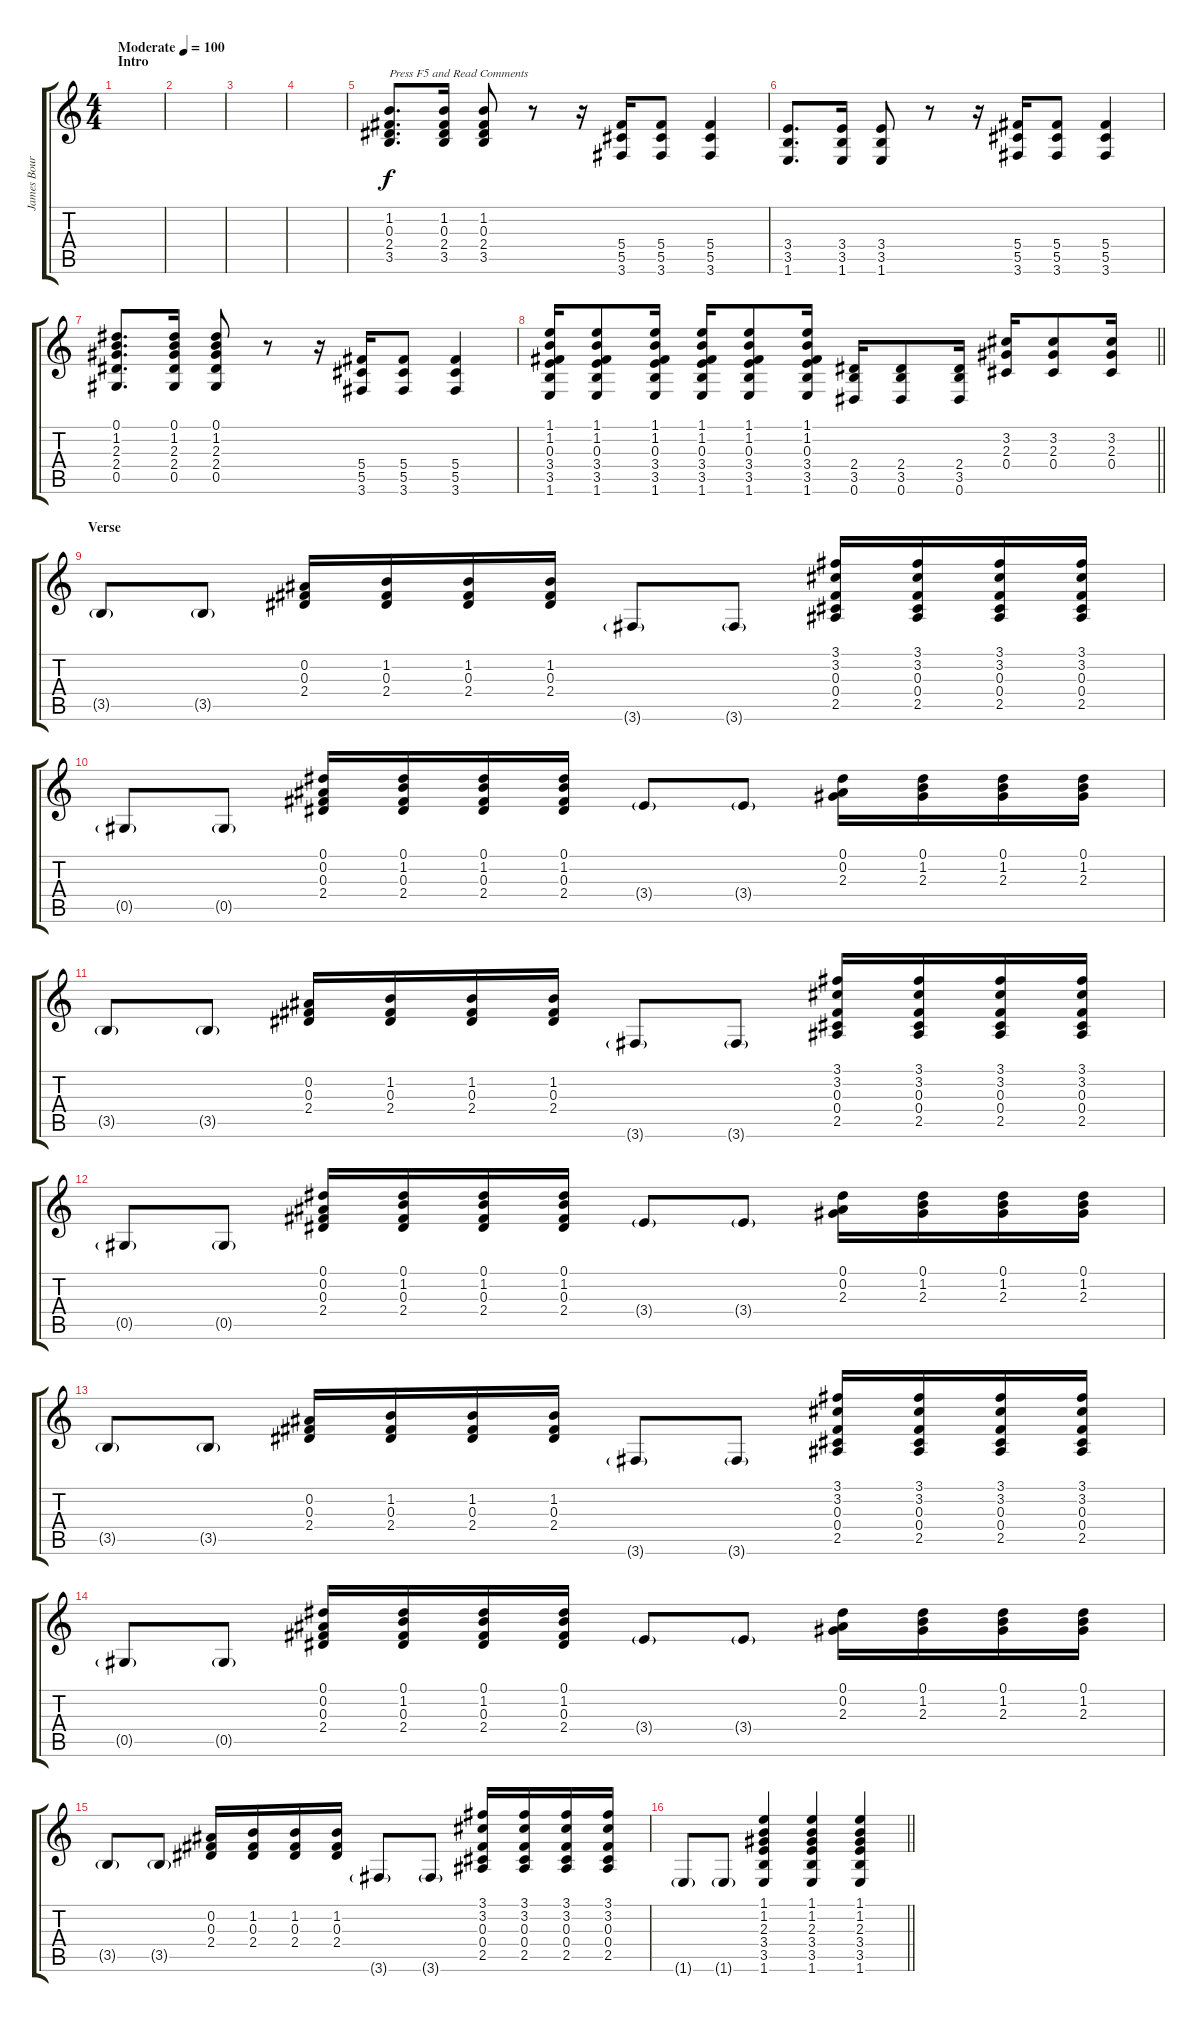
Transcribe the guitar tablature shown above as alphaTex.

\track ("James Bourne" "James Bour") {instrument distortionguitar}
\staff {score tabs}
\tuning (Eb4 Bb3 Gb3 Db3 Ab2 Eb2) {hide}
\ts (4 4)
\section ("" "Intro")
\tempo (100 "Moderate")
\clef g2
\ks c
|
|
|
|
(1.2 0.3 2.4 3.5).8{d txt "Press F5 and Read Comments"} (1.2 0.3 2.4 3.5).16 (1.2 0.3 2.4 3.5).8 r.8 r.16 (5.4 5.5 3.6).16 (5.4 5.5 3.6).8 (5.4 5.5 3.6).4 |
(3.4 3.5 1.6).8{d} (3.4 3.5 1.6).16 (3.4 3.5 1.6).8 r.8 r.16 (5.4 5.5 3.6).16 (5.4 5.5 3.6).8 (5.4 5.5 3.6).4 |
(0.1 1.2 2.3 2.4 0.5).8{d} (0.1 1.2 2.3 2.4 0.5).16 (0.1 1.2 2.3 2.4 0.5).8 r.8 r.16 (5.4 5.5 3.6).16 (5.4 5.5 3.6).8 (5.4 5.5 3.6).4 |
\barLineRight lightlight
(1.1 1.2 0.3 3.4 3.5 1.6).16 (1.1 1.2 0.3 3.4 3.5 1.6).8 (1.1 1.2 0.3 3.4 3.5 1.6).16 (1.1 1.2 0.3 3.4 3.5 1.6).16 (1.1 1.2 0.3 3.4 3.5 1.6).8 (1.1 1.2 0.3 3.4 3.5 1.6).16 (2.4 3.5 0.6).16 (2.4 3.5 0.6).8 (2.4 3.5 0.6).16 (3.2 2.3 0.4).16 (3.2 2.3 0.4).8 (3.2 2.3 0.4).16 |
\section ("" "Verse")
3.5{g}.8 3.5{g}.8 (0.2 0.3 2.4).16 (1.2 0.3 2.4).16 (1.2 0.3 2.4).16 (1.2 0.3 2.4).16 3.6{g}.8 3.6{g}.8 (3.1 3.2 0.3 0.4 2.5).16 (3.1 3.2 0.3 0.4 2.5).16 (3.1 3.2 0.3 0.4 2.5).16 (3.1 3.2 0.3 0.4 2.5).16 |
0.5{g}.8 0.5{g}.8 (0.1 0.2 0.3 2.4).16 (0.1 1.2 0.3 2.4).16 (0.1 1.2 0.3 2.4).16 (0.1 1.2 0.3 2.4).16 3.4{g}.8 3.4{g}.8 (0.1 0.2 2.3).16 (0.1 1.2 2.3).16 (0.1 1.2 2.3).16 (0.1 1.2 2.3).16 |
3.5{g}.8 3.5{g}.8 (0.2 0.3 2.4).16 (1.2 0.3 2.4).16 (1.2 0.3 2.4).16 (1.2 0.3 2.4).16 3.6{g}.8 3.6{g}.8 (3.1 3.2 0.3 0.4 2.5).16 (3.1 3.2 0.3 0.4 2.5).16 (3.1 3.2 0.3 0.4 2.5).16 (3.1 3.2 0.3 0.4 2.5).16 |
0.5{g}.8 0.5{g}.8 (0.1 0.2 0.3 2.4).16 (0.1 1.2 0.3 2.4).16 (0.1 1.2 0.3 2.4).16 (0.1 1.2 0.3 2.4).16 3.4{g}.8 3.4{g}.8 (0.1 0.2 2.3).16 (0.1 1.2 2.3).16 (0.1 1.2 2.3).16 (0.1 1.2 2.3).16 |
3.5{g}.8 3.5{g}.8 (0.2 0.3 2.4).16 (1.2 0.3 2.4).16 (1.2 0.3 2.4).16 (1.2 0.3 2.4).16 3.6{g}.8 3.6{g}.8 (3.1 3.2 0.3 0.4 2.5).16 (3.1 3.2 0.3 0.4 2.5).16 (3.1 3.2 0.3 0.4 2.5).16 (3.1 3.2 0.3 0.4 2.5).16 |
0.5{g}.8 0.5{g}.8 (0.1 0.2 0.3 2.4).16 (0.1 1.2 0.3 2.4).16 (0.1 1.2 0.3 2.4).16 (0.1 1.2 0.3 2.4).16 3.4{g}.8 3.4{g}.8 (0.1 0.2 2.3).16 (0.1 1.2 2.3).16 (0.1 1.2 2.3).16 (0.1 1.2 2.3).16 |
3.5{g}.8 3.5{g}.8 (0.2 0.3 2.4).16 (1.2 0.3 2.4).16 (1.2 0.3 2.4).16 (1.2 0.3 2.4).16 3.6{g}.8 3.6{g}.8 (3.1 3.2 0.3 0.4 2.5).16 (3.1 3.2 0.3 0.4 2.5).16 (3.1 3.2 0.3 0.4 2.5).16 (3.1 3.2 0.3 0.4 2.5).16 |
\barLineRight lightlight
1.6{g}.8 1.6{g}.8 (1.1 1.2 2.3 3.4 3.5 1.6).4 (1.1 1.2 2.3 3.4 3.5 1.6).4 (1.1 1.2 2.3 3.4 3.5 1.6).4
